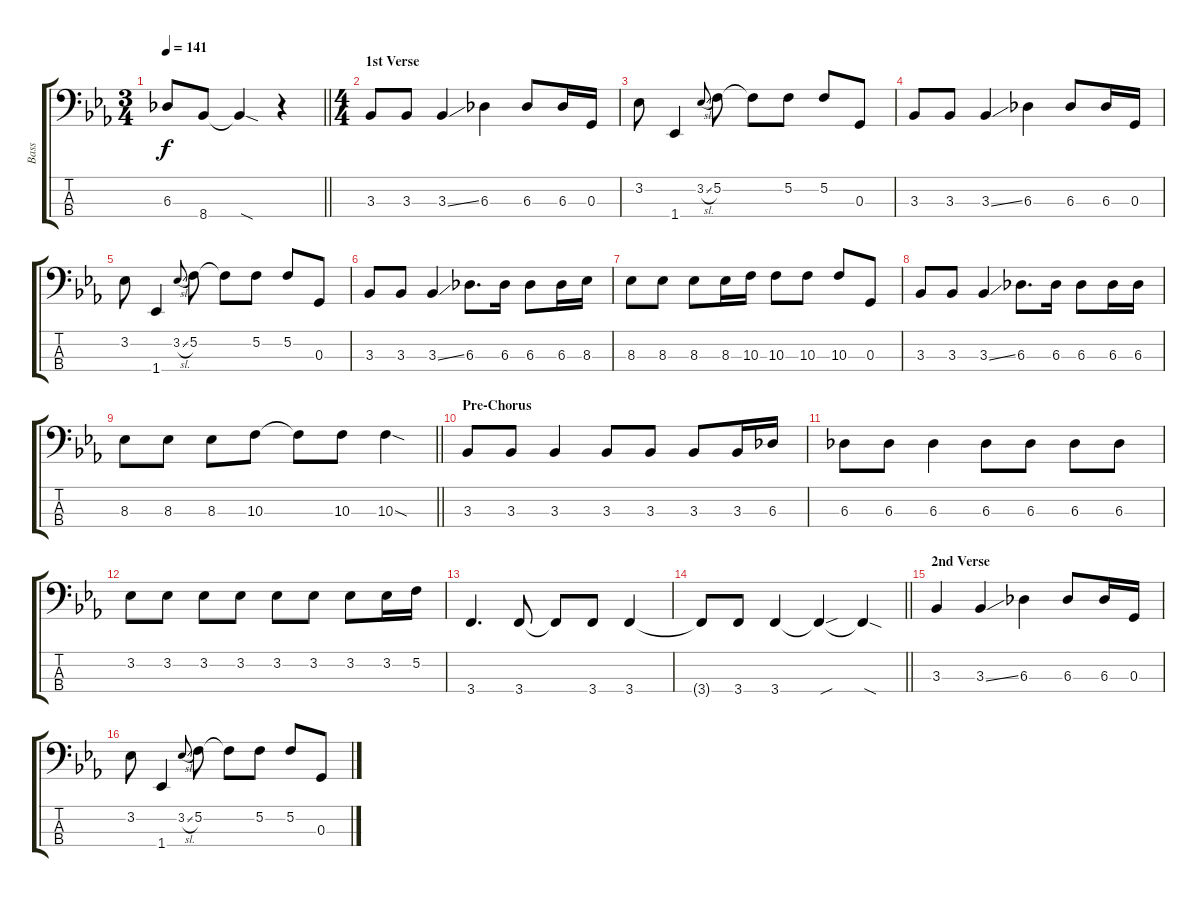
\track ("Bass" "Bass") {instrument electricbassfinger}
\staff {score tabs}
\tuning (F2 C2 G1 D1) {hide}
\ts (3 4)
\tempo 141
\clef f4
\barLineRight lightlight
\ks cminor
6.3.8{dy f} 8.4.8 8.4{sod t}.4 r.4 |
\ts (4 4)
\section ("" "1st Verse")
3.3.8 3.3.8 3.3{ss}.4 6.3.4 6.3.8 6.3.16 0.3.16 |
3.2.8 1.4.4 3.2{sl}.8{gr onbeat} 5.2.8 5.2{t}.8 5.2.8 5.2.8 0.3.8 |
3.3.8 3.3.8 3.3{ss}.4 6.3.4 6.3.8 6.3.16 0.3.16 |
3.2.8 1.4.4 3.2{sl}.8{gr onbeat} 5.2.8 5.2{t}.8 5.2.8 5.2.8 0.3.8 |
3.3.8 3.3.8 3.3{ss}.4 6.3.8{d} 6.3.16 6.3.8 6.3.16 8.3.16 |
8.3.8 8.3.8 8.3.8 8.3.16 10.3.16 10.3.8 10.3.8 10.3.8 0.3.8 |
3.3.8 3.3.8 3.3{ss}.4 6.3.8{d} 6.3.16 6.3.8 6.3.16 6.3.16 |
\barLineRight lightlight
8.3.8 8.3.8 8.3.8 10.3.8 10.3{t}.8 10.3.8 10.3{sod}.4 |
\section ("" "Pre-Chorus")
3.3.8 3.3.8 3.3.4 3.3.8 3.3.8 3.3.8 3.3.16 6.3.16 |
6.3.8 6.3.8 6.3.4 6.3.8 6.3.8 6.3.8 6.3.8 |
3.2.8 3.2.8 3.2.8 3.2.8 3.2.8 3.2.8 3.2.8 3.2.16 5.2.16 |
3.4.4{d} 3.4.8 3.4{t}.8 3.4.8 3.4.4 |
\barLineRight lightlight
3.4{t}.8 3.4.8 3.4.4 3.4{sou t}.4 3.4{sod t}.4 |
\section ("" "2nd Verse")
3.3.4 3.3{ss}.4 6.3.4 6.3.8 6.3.16 0.3.16 |
3.2.8 1.4.4 3.2{sl}.8{gr onbeat} 5.2.8 5.2{t}.8 5.2.8 5.2.8 0.3.8
